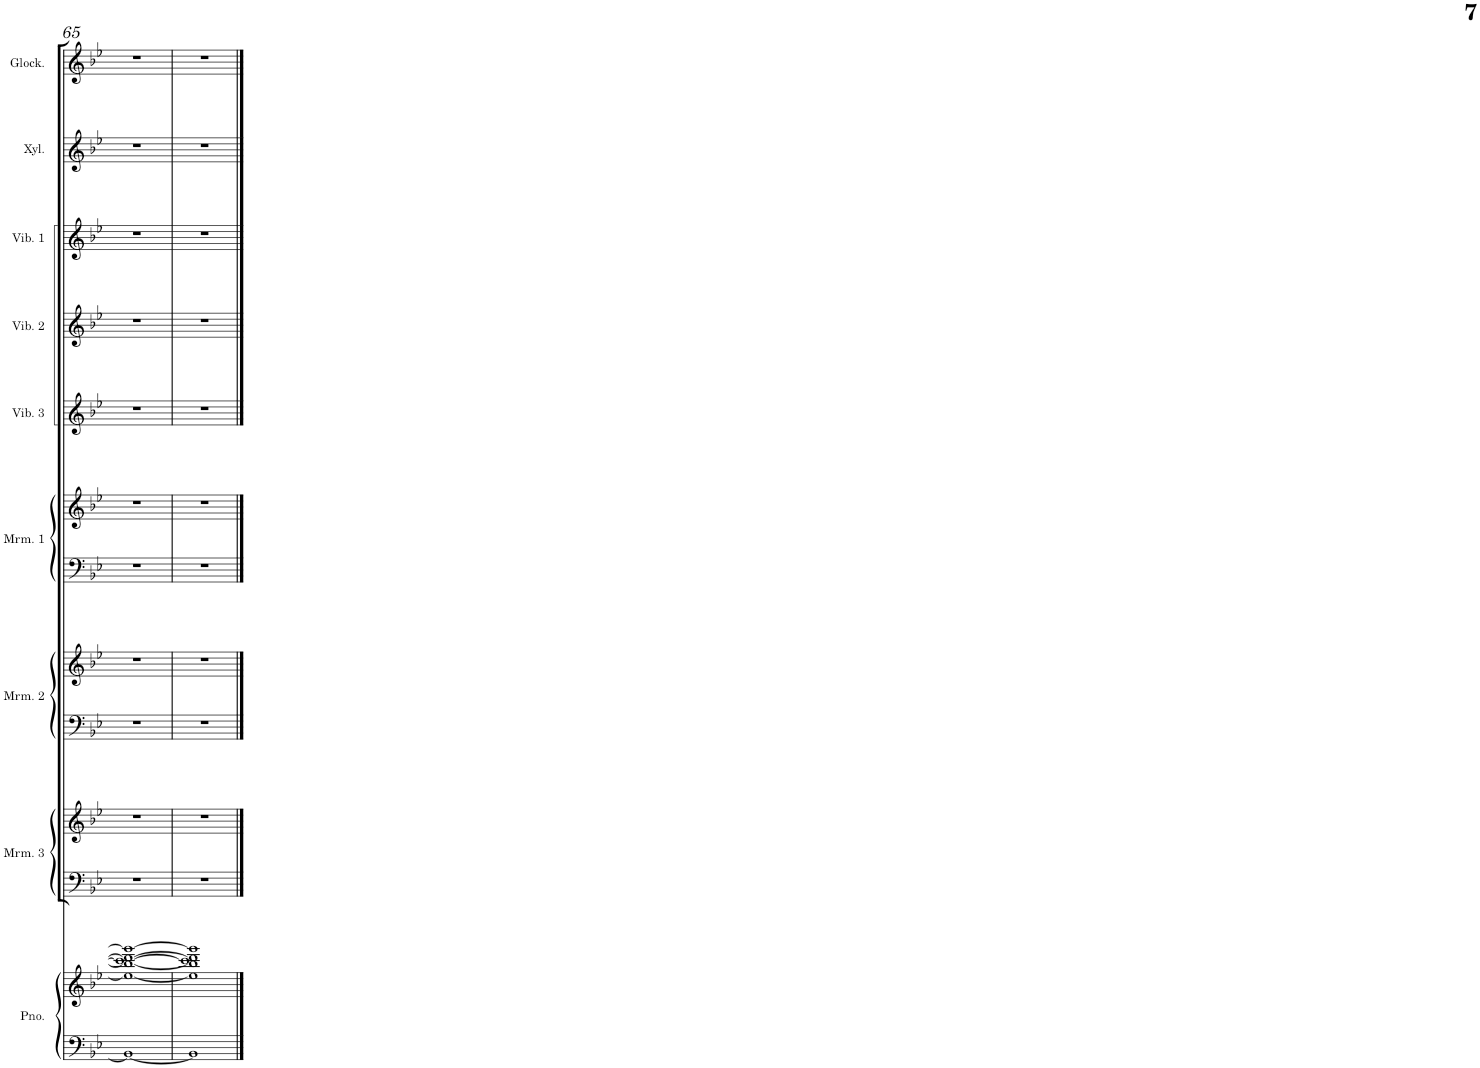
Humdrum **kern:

**kern	**kern	**kern	**kern	**kern	**kern	**kern	**kern	**kern	**kern	**kern	**kern	**kern
*part9	*part9	*part8	*part8	*part7	*part7	*part6	*part6	*part5	*part4	*part3	*part2	*part1
*staff13	*staff12	*staff11	*staff10	*staff9	*staff8	*staff7	*staff6	*staff5	*staff4	*staff3	*staff2	*staff1
*I"Piano	*	*I"Marimba 3	*	*I"Marimba 2	*	*I"Marimba 1	*	*I"Vibraphone 3	*I"Vibraphone 2	*I"Vibraphone 1	*I"Xylophone	*I"Glockenspiel
*I'Pno.	*	*I'Mrm. 3	*	*I'Mrm. 2	*	*I'Mrm. 1	*	*I'Vib. 3	*I'Vib. 2	*I'Vib. 1	*I'Xyl.	*I'Glock.
!!LO:PB:g=z
*clefF4	*clefG2	*clefF4	*clefG2	*clefF4	*clefG2	*clefF4	*clefG2	*clefG2	*clefG2	*clefG2	*clefG2	*clefG2
*	*	*	*	*	*	*	*	*	*	*	*Trd-7c-12	*Trd-14c-24
*k[b-e-]	*k[b-e-]	*k[b-e-]	*k[b-e-]	*k[b-e-]	*k[b-e-]	*k[b-e-]	*k[b-e-]	*k[b-e-]	*k[b-e-]	*k[b-e-]	*k[b-e-]	*k[b-e-]
*M4/4	*M4/4	*M4/4	*M4/4	*M4/4	*M4/4	*M4/4	*M4/4	*M4/4	*M4/4	*M4/4	*M4/4	*M4/4
=65	=65	=65	=65	=65	=65	=65	=65	=65	=65	=65	=65	=65
1BB-_	1ee-_ 1bb-_ 1ccc_ 1ddd_ 1ggg_	1r	1r	1r	1r	1r	1r	1r	1r	1r	1r	1r
=66	=66	=66	=66	=66	=66	=66	=66	=66	=66	=66	=66	=66
1BB-]	1ee-] 1bb-] 1ccc] 1ddd] 1ggg]	1r	1r	1r	1r	1r	1r	1r	1r	1r	1r	1r
==	==	==	==	==	==	==	==	==	==	==	==	==
*-	*-	*-	*-	*-	*-	*-	*-	*-	*-	*-	*-	*-
